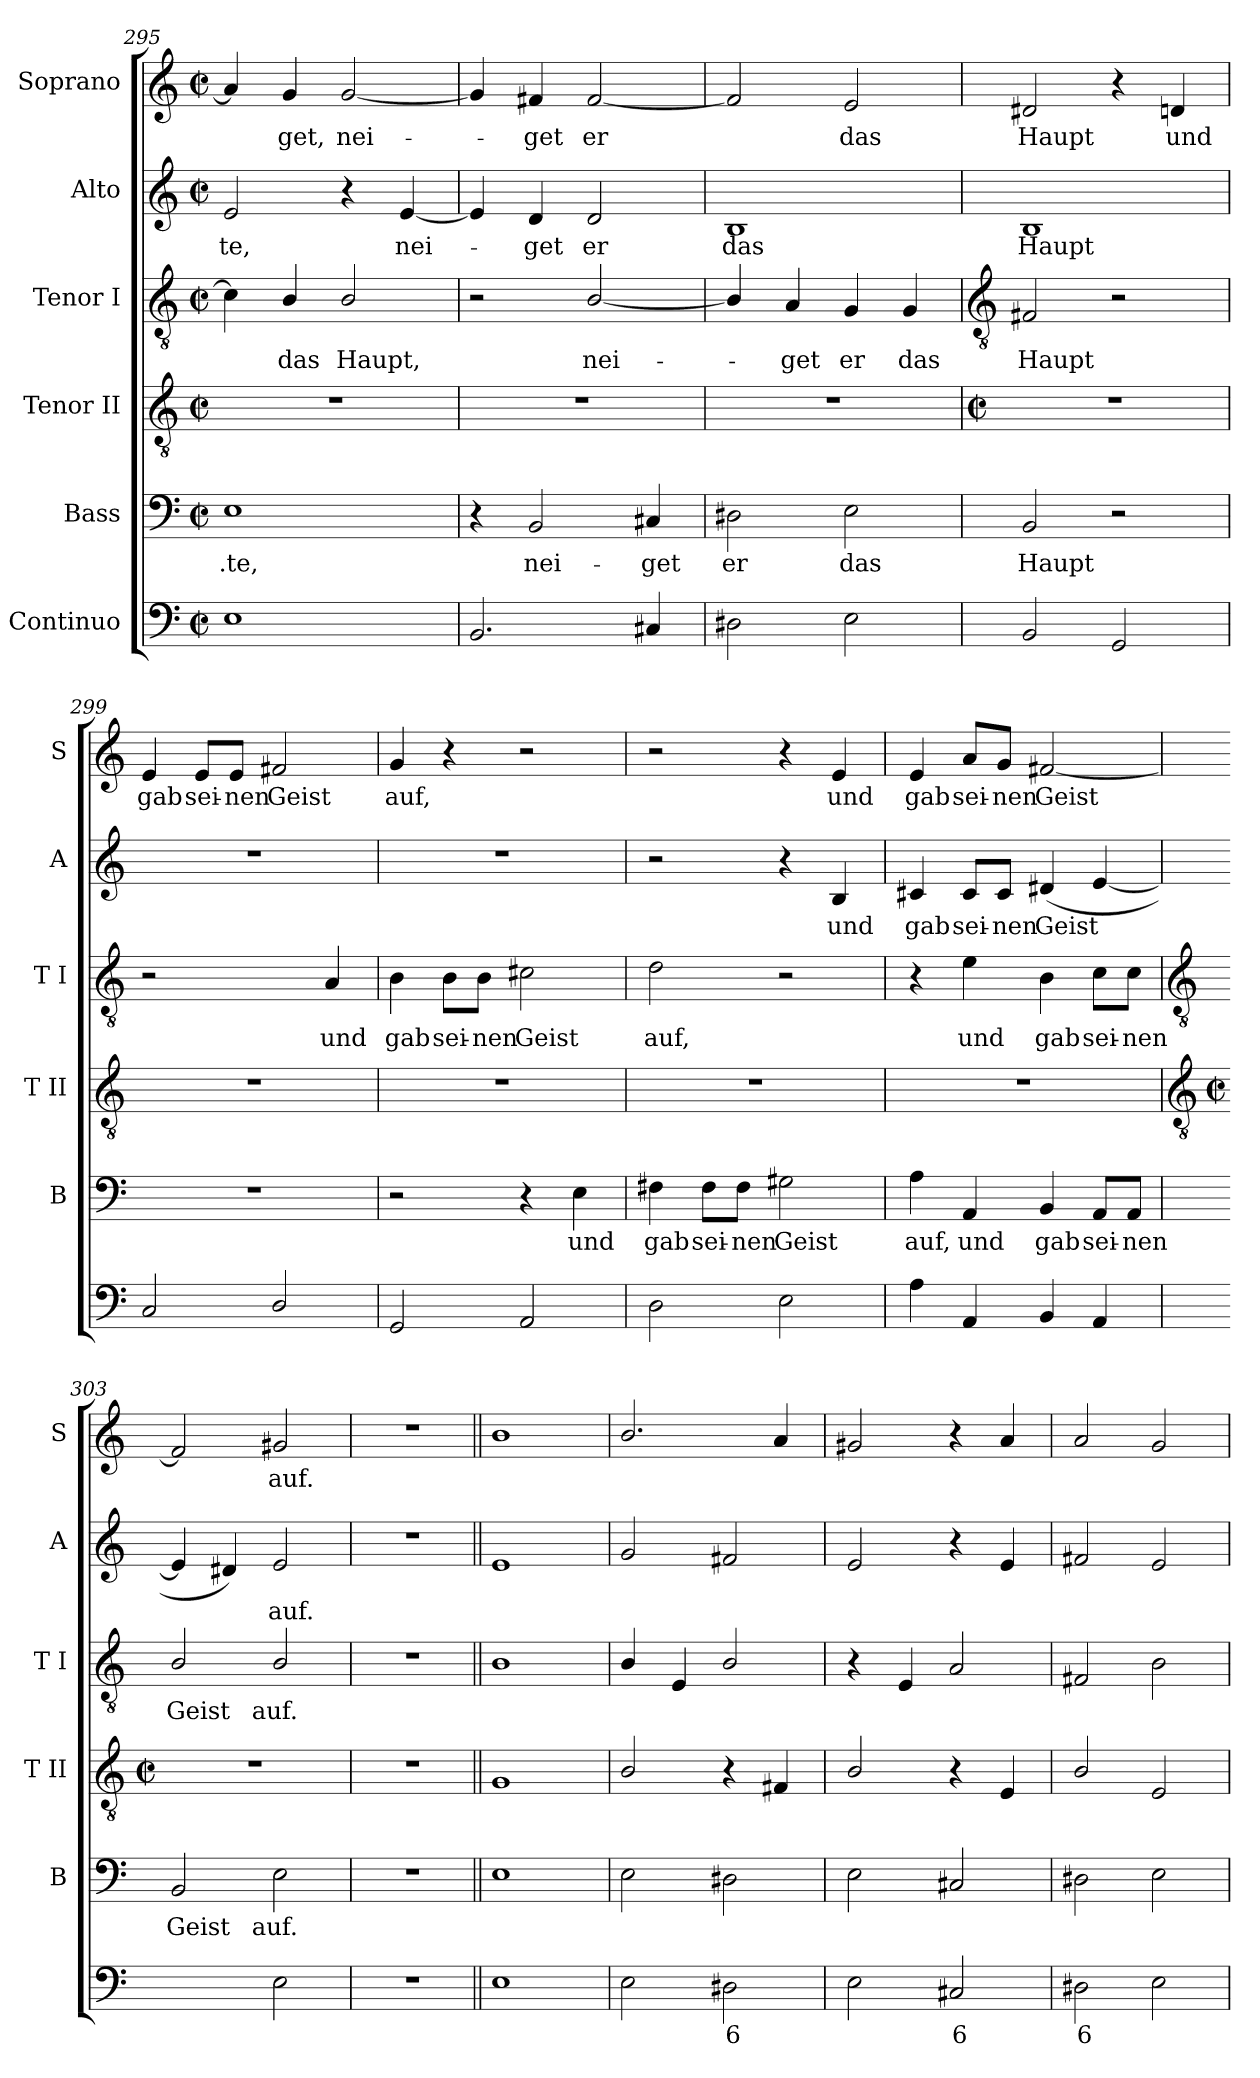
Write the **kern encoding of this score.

**kern	**text	**kern	**text	**kern	**kern	**text	**kern	**text	**kern	**text
*part6	*part6	*part5	*part5	*part4	*part3	*part3	*part2	*part2	*part1	*part1
*staff6	*staff6	*staff5	*staff5	*staff4	*staff3	*staff3	*staff2	*staff2	*staff1	*staff1
*I"Continuo	*	*I"Bass	*	*I"Tenor II	*I"Tenor I	*	*I"Alto	*	*I"Soprano	*
*	*	*I'B	*	*I'T II	*I'T I	*	*I'A	*	*I'S	*
*clefF4	*	*clefF4	*	*clefGv2	*clefGv2	*	*clefG2	*	*clefG2	*
*k[]	*	*k[]	*	*k[]	*k[]	*	*k[]	*	*k[]	*
*C:	*	*C:	*	*C:	*C:	*	*C:	*	*C:	*
*M2/2	*	*M2/2	*	*M2/2	*M2/2	*	*M2/2	*	*M2/2	*
*met(c|)	*	*met(c|)	*	*met(c|)	*met(c|)	*	*met(c|)	*	*met(c|)	*
=295	=295	=295	=295	=295	=295	=295	=295	=295	=295	=295
!	!	!	!LO:LY:b	!	!	!	!	!LO:LY:b	!	!
1E	.	1E	-.te,	1r	4c]	.	2e	-te,	4a]	.
!	!	!	!	!	!	!LO:LY:b	!	!	!	!LO:LY:b
.	.	.	.	.	4B/	das	.	.	4g	get,
!	!	!	!	!	!	!LO:LY:b	!	!	!	!LO:LY:b
.	.	.	.	.	2B/	Haupt,	4r	.	[2g	nei-
!	!	!	!	!	!	!	!	!LO:LY:b	!	!
.	.	.	.	.	.	.	[4e	nei-	.	.
=296	=296	=296	=296	=296	=296	=296	=296	=296	=296	=296
2.BB	.	4r	.	1r	2r	.	4e]	.	4g]	.
!	!	!	!LO:LY:b	!	!	!	!	!LO:LY:b	!	!LO:LY:b
.	.	2BB	nei-	.	.	.	4d	get	4f#X	get
!	!	!	!	!	!	!LO:LY:b	!	!LO:LY:b	!	!LO:LY:b
.	.	.	.	.	[2B/	nei-	2d	er	[2f#	er
!	!	!	!LO:LY:b	!	!	!	!	!	!	!
4C#X	.	4C#X	-get	.	.	.	.	.	.	.
=297	=297	=297	=297	=297	=297	=297	=297	=297	=297	=297
!	!	!	!LO:LY:b	!	!	!	!	!LO:LY:b	!	!
2D#X	.	2D#X	er	1r	4B/]	.	1B	das	2f#]	.
!	!	!	!	!	!	!LO:LY:b	!	!	!	!
.	.	.	.	.	4A	get	.	.	.	.
!	!	!	!LO:LY:b	!	!	!LO:LY:b	!	!	!	!LO:LY:b
2E	.	2E	das	.	4G	er	.	.	2e	das
!	!	!	!	!	!	!LO:LY:b	!	!	!	!
.	.	.	.	.	4G	das	.	.	.	.
!!LO:LB:g=z
=298	=298	=298	=298	=298	=298	=298	=298	=298	=298	=298
*	*	*	*	*	*clefGv2	*	*	*	*	*
*	*	*	*	*M2/2	*	*	*	*	*	*
*	*	*	*	*met(c|)	*	*	*	*	*	*
!	!	!	!LO:LY:b	!	!	!LO:LY:b	!	!LO:LY:b	!	!LO:LY:b
2BB	.	2BB	Haupt	1r	2F#X	Haupt	1B	Haupt	2d#X	Haupt
2GG	.	2r	.	.	2r	.	.	.	4r	.
!	!	!	!	!	!	!	!	!	!	!LO:LY:b
.	.	.	.	.	.	.	.	.	4dn	und
=299	=299	=299	=299	=299	=299	=299	=299	=299	=299	=299
!	!	!	!	!	!	!	!	!	!	!LO:LY:b
2C	.	1r	.	1r	2r	.	1r	.	4e	gab
!	!	!	!	!	!	!	!	!	!	!LO:LY:b
.	.	.	.	.	.	.	.	.	8e/L	sei-
!	!	!	!	!	!	!	!	!	!	!LO:LY:b
.	.	.	.	.	.	.	.	.	8e/J	-nen
!	!	!	!	!	!	!	!	!	!	!LO:LY:b
2D/	.	.	.	.	4ryy	.	.	.	2f#X	Geist
!	!	!	!	!	!	!LO:LY:b	!	!	!	!
.	.	.	.	.	4A	und	.	.	.	.
=300	=300	=300	=300	=300	=300	=300	=300	=300	=300	=300
!	!	!	!	!	!	!LO:LY:b	!	!	!	!LO:LY:b
2GG	.	2r	.	1r	4B	gab	1r	.	4g	auf,
!	!	!	!	!	!	!LO:LY:b	!	!	!	!
.	.	.	.	.	8B\L	sei-	.	.	4r	.
!	!	!	!	!	!	!LO:LY:b	!	!	!	!
.	.	.	.	.	8B\J	-nen	.	.	.	.
!	!	!	!	!	!	!LO:LY:b	!	!	!	!
2AA	.	4r	.	.	2c#X	Geist	.	.	2r	.
!	!	!	!LO:LY:b	!	!	!	!	!	!	!
.	.	4E	und	.	.	.	.	.	.	.
=301	=301	=301	=301	=301	=301	=301	=301	=301	=301	=301
!	!	!	!LO:LY:b	!	!	!LO:LY:b	!	!	!	!
2D	.	4F#X	gab	1r	2d	auf,	2r	.	2r	.
!	!	!	!LO:LY:b	!	!	!	!	!	!	!
.	.	8F#\L	sei-	.	.	.	.	.	.	.
!	!	!	!LO:LY:b	!	!	!	!	!	!	!
.	.	8F#\J	-nen	.	.	.	.	.	.	.
!	!	!	!LO:LY:b	!	!	!	!	!	!	!
2E	.	2G#X	Geist	.	2r	.	4r	.	4r	.
!	!	!	!	!	!	!	!	!LO:LY:b	!	!LO:LY:b
.	.	.	.	.	.	.	4B	und	4e	und
=302	=302	=302	=302	=302	=302	=302	=302	=302	=302	=302
!	!	!	!LO:LY:b	!	!	!	!	!LO:LY:b	!	!LO:LY:b
4A	.	4A	auf,	1r	4r	.	4c#X	gab	4e	gab
!	!	!	!LO:LY:b	!	!	!LO:LY:b	!	!LO:LY:b	!	!LO:LY:b
4AA	.	4AA	und	.	4e	und	8c#/L	sei-	8a/L	sei-
!	!	!	!	!	!	!	!	!LO:LY:b	!	!LO:LY:b
.	.	.	.	.	.	.	8c#/J	-nen	8g/J	-nen
!	!	!	!LO:LY:b	!	!	!LO:LY:b	!	!LO:LY:b	!	!LO:LY:b
4BB	.	4BB	gab	.	4B	gab	(<4d#X	Geist	[2f#X	Geist
!	!	!	!LO:LY:b	!	!	!LO:LY:b	!	!	!	!
4AA	.	8AA/L	sei-	.	8c\L	sei-	[4e	.	.	.
!	!	!	!LO:LY:b	!	!	!LO:LY:b	!	!	!	!
.	.	8AA/J	-nen	.	8c\J	-nen	.	.	.	.
!!LO:LB:g=z
=303	=303	=303	=303	=303	=303	=303	=303	=303	=303	=303
*	*	*	*	*clefGv2	*clefGv2	*	*	*	*	*
*	*	*	*	*k[]	*	*	*	*	*	*
*	*	*	*	*C:	*	*	*	*	*	*
*	*	*	*	*M2/2	*	*	*	*	*	*
*	*	*	*	*met(c|)	*	*	*	*	*	*
!	!LO:LY:b	!	!LO:LY:b	!	!	!LO:LY:b	!	!	!	!
[4BByy	4	2BB	Geist	1r	2B/	Geist	4e]	.	2f#]	.
4BByy]	.	.	.	.	.	.	4d#X)	.	.	.
!	!	!	!LO:LY:b	!	!	!LO:LY:b	!	!LO:LY:b	!	!LO:LY:b
2E	.	2E	auf.	.	2B/	auf.	2e	auf.	2g#X	auf.
=304	=304	=304	=304	=304	=304	=304	=304	=304	=304	=304
1r	.	1r	.	1r	1r	.	1r	.	1r	.
=305||	=305||	=305||	=305||	=305||	=305||	=305||	=305||	=305||	=305||	=305||
1E	.	1E	.	1G	1B	.	1e	.	1b	.
=306	=306	=306	=306	=306	=306	=306	=306	=306	=306	=306
2E	.	2E	.	2B/	4B/	.	2g	.	2.b/	.
.	.	.	.	.	4E	.	.	.	.	.
!	!LO:LY:b	!	!	!	!	!	!	!	!	!
2D#X	6	2D#X	.	4r	2B/	.	2f#X	.	.	.
.	.	.	.	4F#X	.	.	.	.	4a	.
=307	=307	=307	=307	=307	=307	=307	=307	=307	=307	=307
2E	.	2E	.	2B/	4r	.	2e	.	2g#X	.
.	.	.	.	.	4E	.	.	.	.	.
!	!LO:LY:b	!	!	!	!	!	!	!	!	!
2C#X	6	2C#X	.	4r	2A	.	4r	.	4r	.
.	.	.	.	4E	.	.	4e	.	4a	.
=308	=308	=308	=308	=308	=308	=308	=308	=308	=308	=308
!	!LO:LY:b	!	!	!	!	!	!	!	!	!
2D#X	6	2D#X	.	2B/	2F#X	.	2f#X	.	2a	.
2E	.	2E	.	2E	2B	.	2e	.	2g	.
=	=	=	=	=	=	=	=	=	=	=
*-	*-	*-	*-	*-	*-	*-	*-	*-	*-	*-
